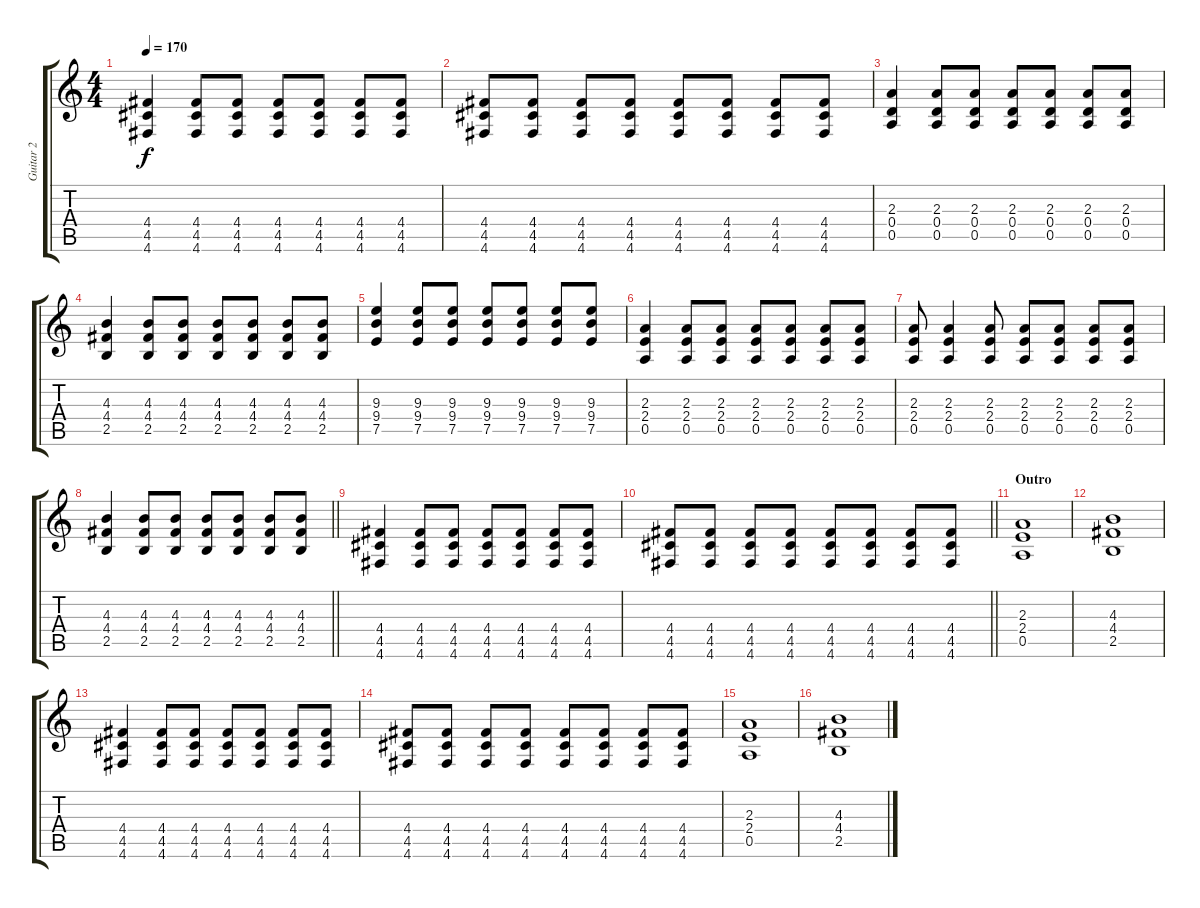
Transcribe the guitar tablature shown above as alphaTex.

\track ("Guitar 2" "Guitar 2") {instrument overdrivenguitar}
\staff {score tabs}
\tuning (E4 B3 G3 D3 A2 D2) {hide}
\ts (4 4)
\tempo 170
\clef g2
\ks c
(4.4 4.5 4.6).4{dy f} (4.4 4.5 4.6).8 (4.4 4.5 4.6).8 (4.4 4.5 4.6).8 (4.4 4.5 4.6).8 (4.4 4.5 4.6).8 (4.4 4.5 4.6).8 |
(4.4 4.5 4.6).8 (4.4 4.5 4.6).8 (4.4 4.5 4.6).8 (4.4 4.5 4.6).8 (4.4 4.5 4.6).8 (4.4 4.5 4.6).8 (4.4 4.5 4.6).8 (4.4 4.5 4.6).8 |
(2.3 0.4 0.5).4 (2.3 0.4 0.5).8 (2.3 0.4 0.5).8 (2.3 0.4 0.5).8 (2.3 0.4 0.5).8 (2.3 0.4 0.5).8 (2.3 0.4 0.5).8 |
(4.3 4.4 2.5).4 (4.3 4.4 2.5).8 (4.3 4.4 2.5).8 (4.3 4.4 2.5).8 (4.3 4.4 2.5).8 (4.3 4.4 2.5).8 (4.3 4.4 2.5).8 |
(9.3 9.4 7.5).4 (9.3 9.4 7.5).8 (9.3 9.4 7.5).8 (9.3 9.4 7.5).8 (9.3 9.4 7.5).8 (9.3 9.4 7.5).8 (9.3 9.4 7.5).8 |
(2.3 2.4 0.5).4 (2.3 2.4 0.5).8 (2.3 2.4 0.5).8 (2.3 2.4 0.5).8 (2.3 2.4 0.5).8 (2.3 2.4 0.5).8 (2.3 2.4 0.5).8 |
(2.3 2.4 0.5).8 (2.3 2.4 0.5).4 (2.3 2.4 0.5).8 (2.3 2.4 0.5).8 (2.3 2.4 0.5).8 (2.3 2.4 0.5).8 (2.3 2.4 0.5).8 |
\barLineRight lightlight
(4.3 4.4 2.5).4 (4.3 4.4 2.5).8 (4.3 4.4 2.5).8 (4.3 4.4 2.5).8 (4.3 4.4 2.5).8 (4.3 4.4 2.5).8 (4.3 4.4 2.5).8 |
(4.4 4.5 4.6).4 (4.4 4.5 4.6).8 (4.4 4.5 4.6).8 (4.4 4.5 4.6).8 (4.4 4.5 4.6).8 (4.4 4.5 4.6).8 (4.4 4.5 4.6).8 |
\barLineRight lightlight
(4.4 4.5 4.6).8 (4.4 4.5 4.6).8 (4.4 4.5 4.6).8 (4.4 4.5 4.6).8 (4.4 4.5 4.6).8 (4.4 4.5 4.6).8 (4.4 4.5 4.6).8 (4.4 4.5 4.6).8 |
\section ("" "Outro")
(2.3 2.4 0.5).1 |
(4.3 4.4 2.5).1 |
(4.4 4.5 4.6).4 (4.4 4.5 4.6).8 (4.4 4.5 4.6).8 (4.4 4.5 4.6).8 (4.4 4.5 4.6).8 (4.4 4.5 4.6).8 (4.4 4.5 4.6).8 |
(4.4 4.5 4.6).8 (4.4 4.5 4.6).8 (4.4 4.5 4.6).8 (4.4 4.5 4.6).8 (4.4 4.5 4.6).8 (4.4 4.5 4.6).8 (4.4 4.5 4.6).8 (4.4 4.5 4.6).8 |
(2.3 2.4 0.5).1 |
(4.3 4.4 2.5).1
